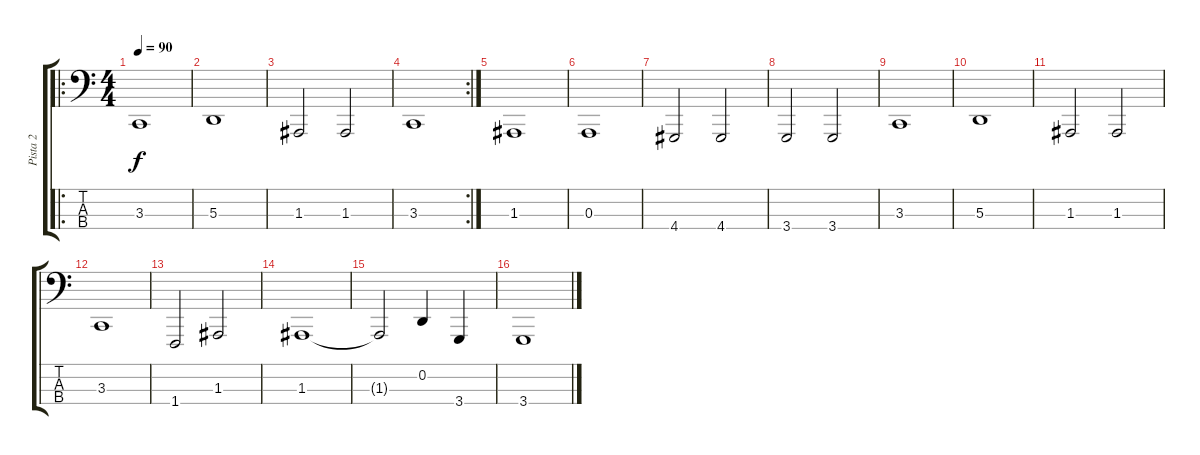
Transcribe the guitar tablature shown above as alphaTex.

\track ("Pista 2" "Pista 2") {instrument stringensemble1}
\staff {score tabs}
\tuning (G2 D2 A1 E1) {hide}
\ro
\ts (4 4)
\tempo 90
\clef f4
\ks c
3.3.1{dy f instrument stringensemble1} |
5.3.1 |
1.3.2 1.3.2 |
\rc 2
3.3.1 |
1.3.1 |
0.3.1 |
4.4.2 4.4.2 |
3.4.2 3.4.2 |
3.3.1 |
5.3.1 |
1.3.2 1.3.2 |
3.3.1 |
1.4.2 1.3.2 |
1.3.1 |
1.3{t}.2 0.2.4 3.4.4 |
3.4.1
